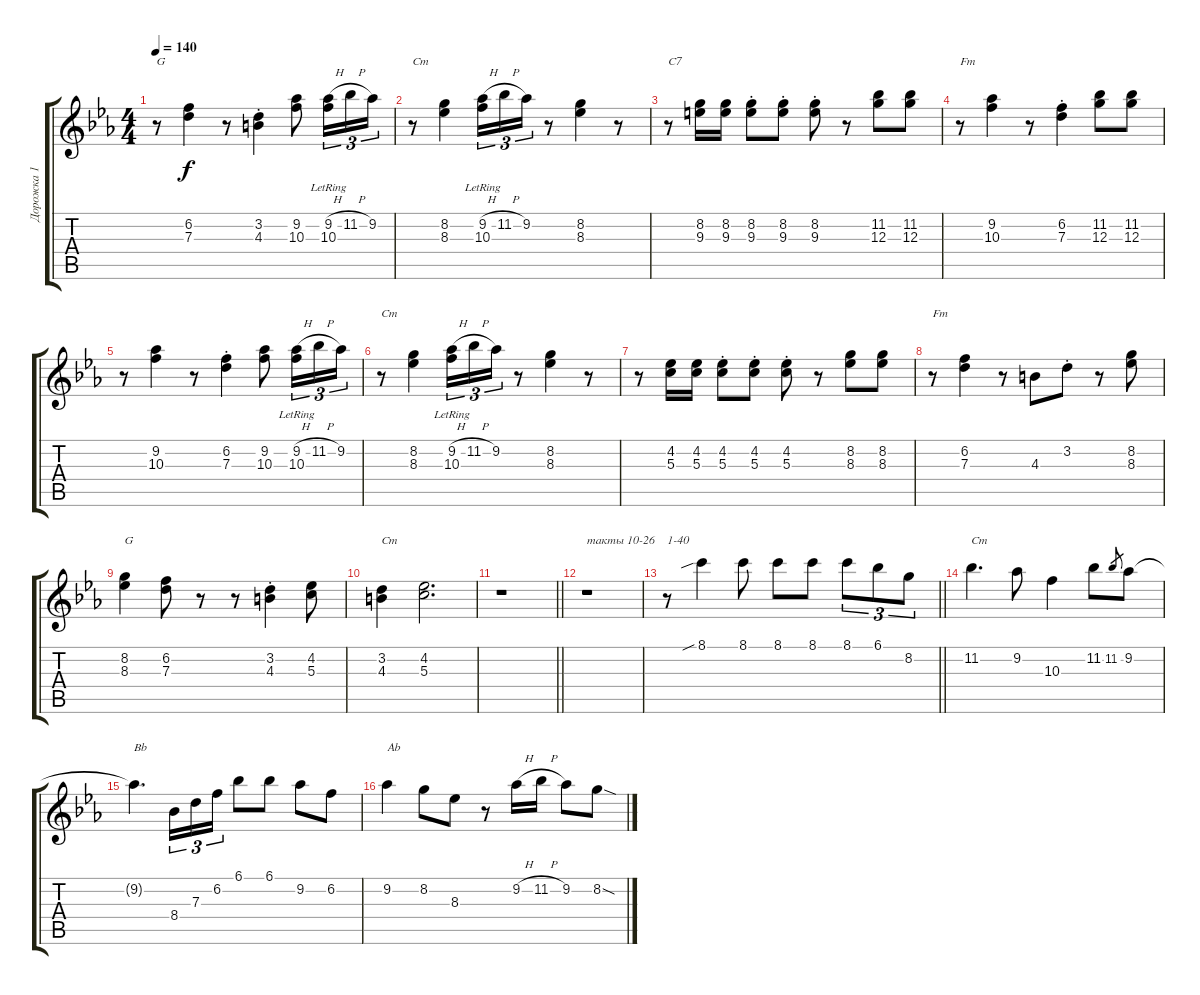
\track ("Дорожка 1" "Дорожка 1") {instrument acousticguitarsteel}
\staff {score tabs}
\tuning (E4 B3 G3 D3 A2 E2) {hide}
\ts (4 4)
\tempo 140
\clef g2
\ks cminor
r.8{txt "G" dy f} (6.2 7.3).4 r.8 (3.2{st} 4.3).4 (9.2 10.3).8 (9.2{h} 10.3{lr}).16{tu (3 2)} 11.2{h}.16{tu (3 2)} 9.2.16{tu (3 2)} |
r.8{txt "Cm"} (8.2 8.3).4 (9.2{h} 10.3{lr}).16{tu (3 2)} 11.2{h}.16{tu (3 2)} 9.2.16{tu (3 2)} r.8 (8.2 8.3).4 r.8 |
r.8{txt "C7"} (8.2 9.3).16 (8.2 9.3).16 (8.2{st} 9.3{st}).8 (8.2{st} 9.3{st}).8 (8.2{st} 9.3{st}).8 r.8 (11.2 12.3).8 (11.2 12.3).8 |
r.8{txt "Fm"} (9.2 10.3).4 r.8 (6.2{st} 7.3{st}).4 (11.2 12.3).8 (11.2 12.3).8 |
r.8 (9.2 10.3).4 r.8 (6.2{st} 7.3).4 (9.2 10.3).8 (9.2{h} 10.3{lr}).16{tu (3 2)} 11.2{h}.16{tu (3 2)} 9.2.16{tu (3 2)} |
r.8{txt "Cm"} (8.2 8.3).4 (9.2{h} 10.3{lr}).16{tu (3 2)} 11.2{h}.16{tu (3 2)} 9.2.16{tu (3 2)} r.8 (8.2 8.3).4 r.8 |
r.8 (4.2 5.3).16 (4.2 5.3).16 (4.2{st} 5.3{st}).8 (4.2{st} 5.3{st}).8 (4.2{st} 5.3{st}).8 r.8 (8.2 8.3).8 (8.2 8.3).8 |
r.8{txt "Fm"} (6.2 7.3).4 r.8 4.3.8 3.2{st}.8 r.8 (8.2 8.3).8 |
(8.2 8.3).4{txt "G"} (6.2 7.3).8 r.8 r.8 (3.2{st} 4.3{st}).4 (4.2 5.3).8 |
(3.2 4.3).4{txt "Cm"} (4.2 5.3).2{d} |
\barLineRight lightlight
r.1 |
r.1{txt "такты 10-26"} |
\barLineRight lightlight
r.8{txt "1-40"} 8.1{sib}.4 8.1.8 8.1.8 8.1.8 8.1.8{tu (3 2)} 6.1.8{tu (3 2)} 8.2.8{tu (3 2)} |
11.2.4{d txt "Cm"} 9.2.8 10.3.4 11.2.8 11.2.8{gr} 9.2.8 |
9.2{t}.4{d txt "Bb"} 8.4.16{tu (3 2)} 7.3.16{tu (3 2)} 6.2.16{tu (3 2)} 6.1.8 6.1.8 9.2.8 6.2.8 |
9.2.4{txt "Ab"} 8.2.8 8.3.8 r.8 9.2{h}.16 11.2{h}.16 9.2.8 8.2{sod}.8
